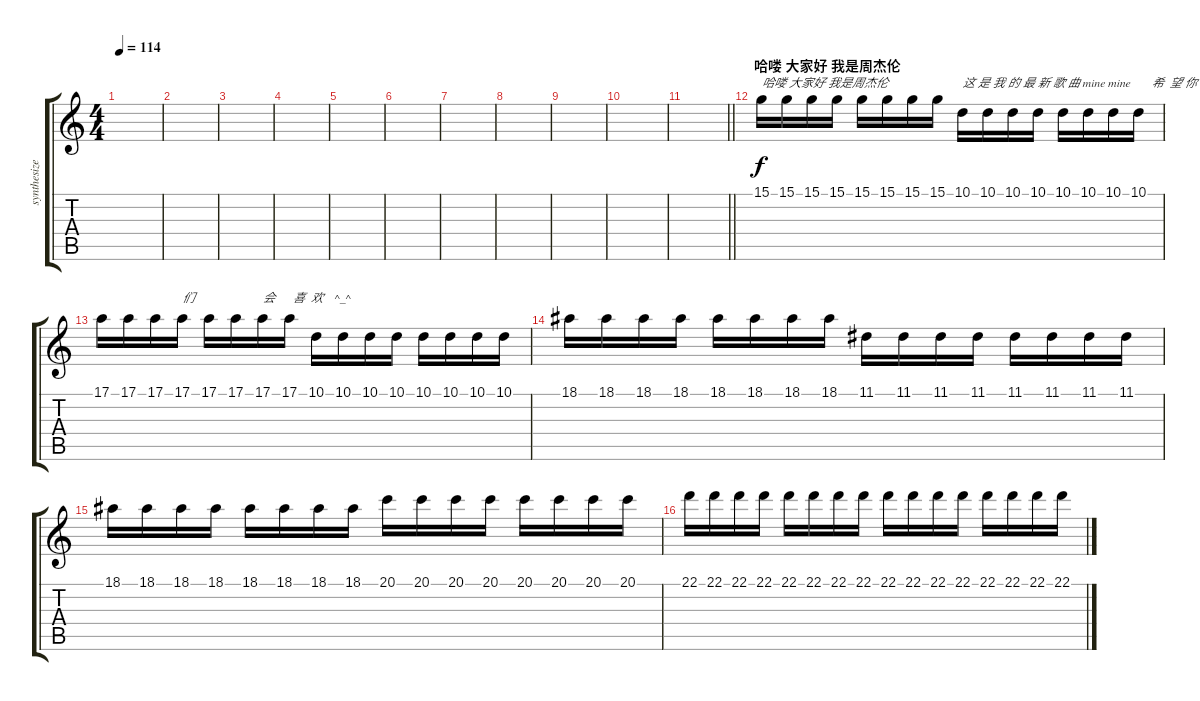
\track ("synthesizer" "synthesize") {instrument stringensemble1}
\staff {score tabs}
\tuning (E4 B3 G3 D3 A2 E2) {hide}
\ts (4 4)
\tempo 114
\clef g2
\ks c
|
|
|
|
|
|
|
|
|
|
\barLineRight lightlight
|
\section ("" "哈喽 大家好 我是周杰伦")
15.1.16{txt "哈喽 大家好 我是周杰伦 "} 15.1.16 15.1.16 15.1.16 15.1.16 15.1.16 15.1.16 15.1.16 10.1.16{txt "这 是 我 的 最 新 歌 曲 mine mine       希  望 你 "} 10.1.16 10.1.16 10.1.16 10.1.16 10.1.16 10.1.16 10.1.16 |
17.1.16 17.1.16 17.1.16 17.1.16{txt "们"} 17.1.16 17.1.16 17.1.16{txt "会      喜  欢    ^_^"} 17.1.16 10.1.16 10.1.16 10.1.16 10.1.16 10.1.16 10.1.16 10.1.16 10.1.16 |
18.1.16 18.1.16 18.1.16 18.1.16 18.1.16 18.1.16 18.1.16 18.1.16 11.1.16 11.1.16 11.1.16 11.1.16 11.1.16 11.1.16 11.1.16 11.1.16 |
18.1.16 18.1.16 18.1.16 18.1.16 18.1.16 18.1.16 18.1.16 18.1.16 20.1.16 20.1.16 20.1.16 20.1.16 20.1.16 20.1.16 20.1.16 20.1.16 |
22.1.16 22.1.16 22.1.16 22.1.16 22.1.16 22.1.16 22.1.16 22.1.16 22.1.16 22.1.16 22.1.16 22.1.16 22.1.16 22.1.16 22.1.16 22.1.16
